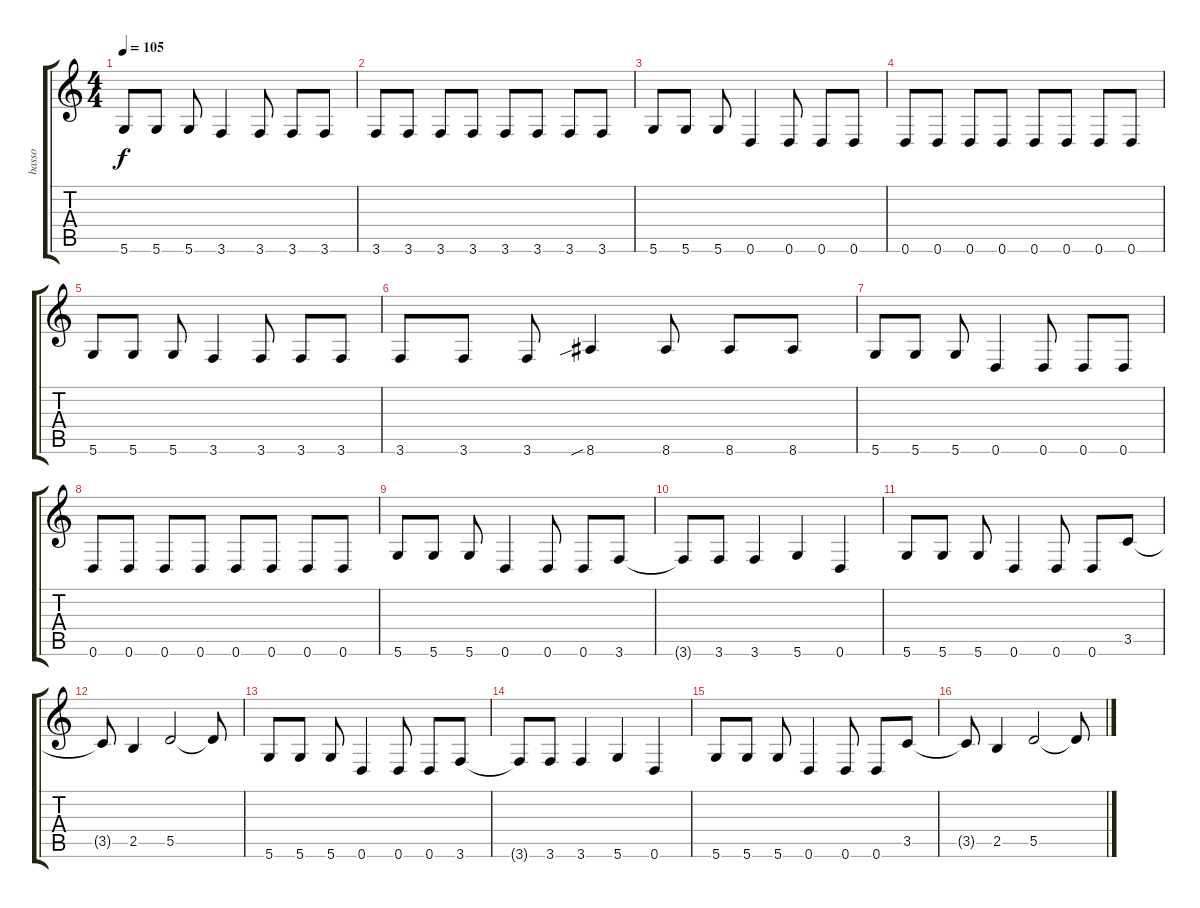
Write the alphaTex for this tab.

\track ("basso" "basso") {instrument electricbasspick}
\staff {score tabs}
\tuning (E4 B3 G3 D3 A2 D2) {hide}
\ts (4 4)
\tempo 105
\clef g2
\ks c
5.6.8{dy f} 5.6.8 5.6.8 3.6.4 3.6.8 3.6.8 3.6.8 |
3.6.8 3.6.8 3.6.8 3.6.8 3.6.8 3.6.8 3.6.8 3.6.8 |
5.6.8 5.6.8 5.6.8 0.6.4 0.6.8 0.6.8 0.6.8 |
0.6.8 0.6.8 0.6.8 0.6.8 0.6.8 0.6.8 0.6.8 0.6.8 |
5.6.8 5.6.8 5.6.8 3.6.4 3.6.8 3.6.8 3.6.8 |
3.6.8 3.6.8 3.6.8 8.6{sib}.4 8.6.8 8.6.8 8.6.8 |
5.6.8 5.6.8 5.6.8 0.6.4 0.6.8 0.6.8 0.6.8 |
0.6.8 0.6.8 0.6.8 0.6.8 0.6.8 0.6.8 0.6.8 0.6.8 |
5.6.8 5.6.8 5.6.8 0.6.4 0.6.8 0.6.8 3.6.8 |
3.6{t}.8 3.6.8 3.6.4 5.6.4 0.6.4 |
5.6.8 5.6.8 5.6.8 0.6.4 0.6.8 0.6.8 3.5.8 |
3.5{t}.8 2.5.4 5.5.2 5.5{t}.8 |
5.6.8 5.6.8 5.6.8 0.6.4 0.6.8 0.6.8 3.6.8 |
3.6{t}.8 3.6.8 3.6.4 5.6.4 0.6.4 |
5.6.8 5.6.8 5.6.8 0.6.4 0.6.8 0.6.8 3.5.8 |
3.5{t}.8 2.5.4 5.5.2 5.5{t}.8
